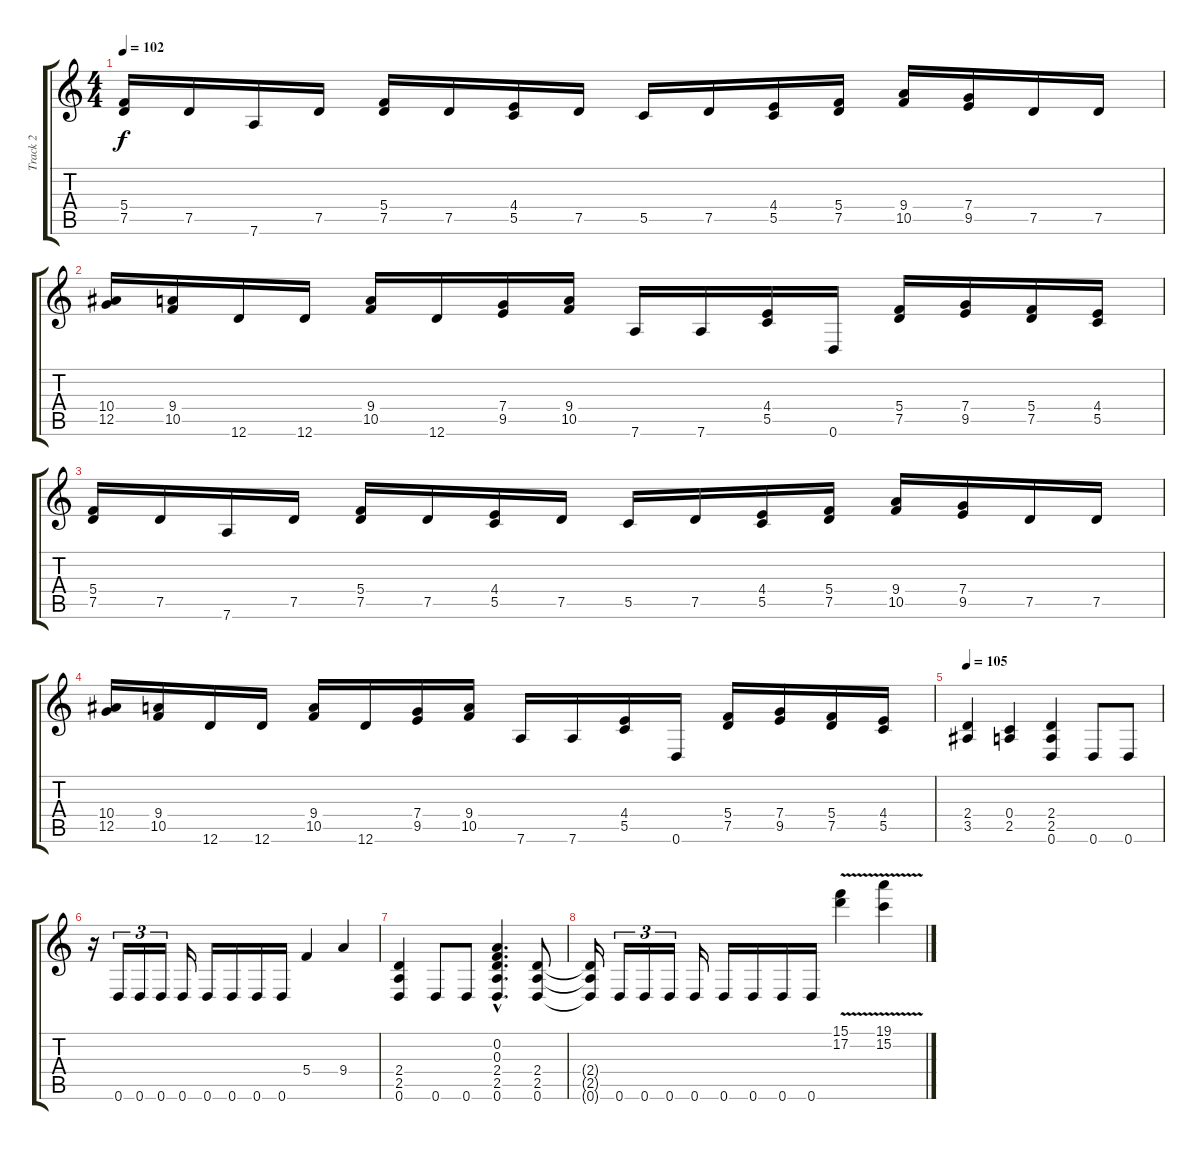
\track ("Track 2" "Track 2") {instrument overdrivenguitar}
\staff {score tabs}
\tuning (D4 A3 F3 C3 G2 D2) {hide}
\ts (4 4)
\tempo 102
\clef g2
\ks c
(5.4 7.5).16{dy f} 7.5.16 7.6.16 7.5.16 (5.4 7.5).16 7.5.16 (4.4 5.5).16 7.5.16 5.5.16 7.5.16 (4.4 5.5).16 (5.4 7.5).16 (9.4 10.5).16 (7.4 9.5).16 7.5.16 7.5.16 |
(10.4 12.5).16 (9.4 10.5).16 12.6.16 12.6.16 (9.4 10.5).16 12.6.16 (7.4 9.5).16 (9.4 10.5).16 7.6.16 7.6.16 (4.4 5.5).16 0.6.16 (5.4 7.5).16 (7.4 9.5).16 (5.4 7.5).16 (4.4 5.5).16 |
(5.4 7.5).16 7.5.16 7.6.16 7.5.16 (5.4 7.5).16 7.5.16 (4.4 5.5).16 7.5.16 5.5.16 7.5.16 (4.4 5.5).16 (5.4 7.5).16 (9.4 10.5).16 (7.4 9.5).16 7.5.16 7.5.16 |
(10.4 12.5).16 (9.4 10.5).16 12.6.16 12.6.16 (9.4 10.5).16 12.6.16 (7.4 9.5).16 (9.4 10.5).16 7.6.16 7.6.16 (4.4 5.5).16 0.6.16 (5.4 7.5).16 (7.4 9.5).16 (5.4 7.5).16 (4.4 5.5).16 |
\tempo 105
(2.4 3.5).4 (0.4 2.5).4 (2.4 2.5 0.6).4 0.6.8 0.6.8 |
r.16 0.6.16{tu (3 2)} 0.6.16{tu (3 2)} 0.6.16{tu (3 2)} 0.6.16 0.6.16 0.6.16 0.6.16 0.6.16 5.4.4 9.4.4 |
(2.4 2.5 0.6).4 0.6.8 0.6.8 (0.2{hac} 0.3{hac} 2.4{hac} 2.5{hac} 0.6{hac}).4{d} (2.4 2.5 0.6).8 |
(2.4{t} 2.5{t} 0.6{t}).16 0.6.16{tu (3 2)} 0.6.16{tu (3 2)} 0.6.16{tu (3 2)} 0.6.16 0.6.16 0.6.16 0.6.16 0.6.16 (15.1{v} 17.2).4 (19.1{v} 15.2).4
